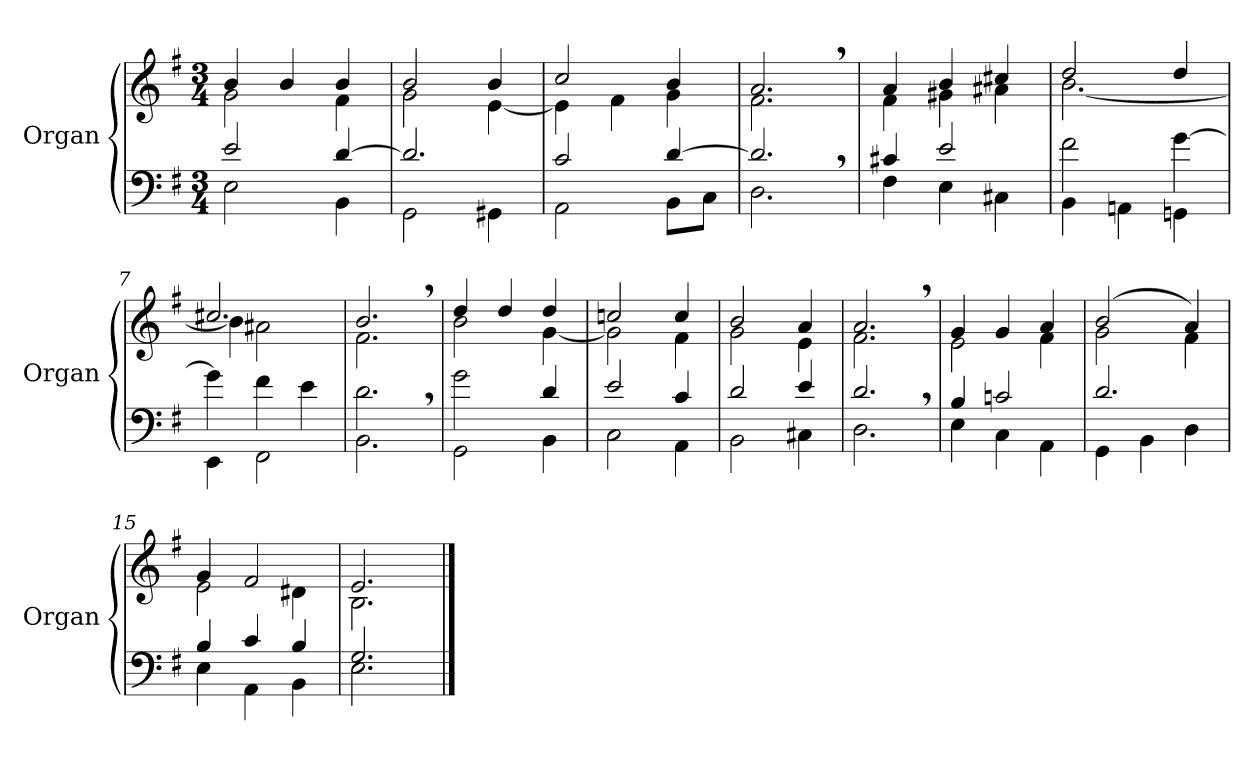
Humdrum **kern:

**kern	**kern
*part1	*part1
*staff2	*staff1
*I"Organ	*
*I'Organ	*
*clefF4	*clefG2
*k[f#]	*k[f#]
*M3/4	*M3/4
=1	=1
*^	*^
2e/	2E\	4b/	2g\
.	.	4b/	.
[>4d/	4BB\	4b/	4f#\
=2	=2	=2	=2
2.d/]	2GG\	2b/	2g\
.	4GG#X\	4b/	[<4e\
=3	=3	=3	=3
2c/	2AA\	2cc/	4e\]
.	.	.	4f#\
[>4d/	8BB\L	4b/	4g\
.	8C\J	.	.
=4	=4	=4	=4
2.d,</]	2.D\	2.a,>/	2.f#\
=5	=5	=5	=5
4c#X/	4F#\	4a/	4f#\
2e/	4E\	4b/	4g#X\
.	4C#X\	4cc#X/	4a#X\
=6	=6	=6	=6
2f#\	4BB\	2dd/	[<2.b\
.	4AAn\	.	.
[>4g\	4GGn\	4dd/	.
=7	=7	=7	=7
4g\]	4EE\	2.cc#X/	4b\]
4f#\	2FF#\	.	2a#X\
4e\	.	.	.
=8	=8	=8	=8
2.d,<\	2.BB\	2.b,>/	2.f#\
=9	=9	=9	=9
2g\	2GG\	4dd/	2b\
.	.	4dd/	.
4d/	4BB\	4dd/	[<4g\
=10	=10	=10	=10
2e/	2C\	2ccn/	2g\]
4c/	4AA\	4cc/	4f#\
=11	=11	=11	=11
2d/	2BB\	2b/	2g\
4e/	4C#X\	4a/	4e\
=12	=12	=12	=12
2.d,</	2.D\	2.a,>/	2.f#\
=13	=13	=13	=13
4B/	4E\	4g/	2e\
2cn/	4C\	4g/	.
.	4AA\	4a/	4f#\
=14	=14	=14	=14
2.d/	4GG\	(>2b/	2g\
.	4BB\	.	.
.	4D\	4a/)	4f#\
=15	=15	=15	=15
4B/	4E\	4g/	2e\
4c/	4AA\	2f#/	.
4B/	4BB\	.	4d#X\
=16	=16	=16	=16
2.G/	2.E\	2.e/	2.B\
*v	*v	*	*
*	*v	*v
==	==
*-	*-
